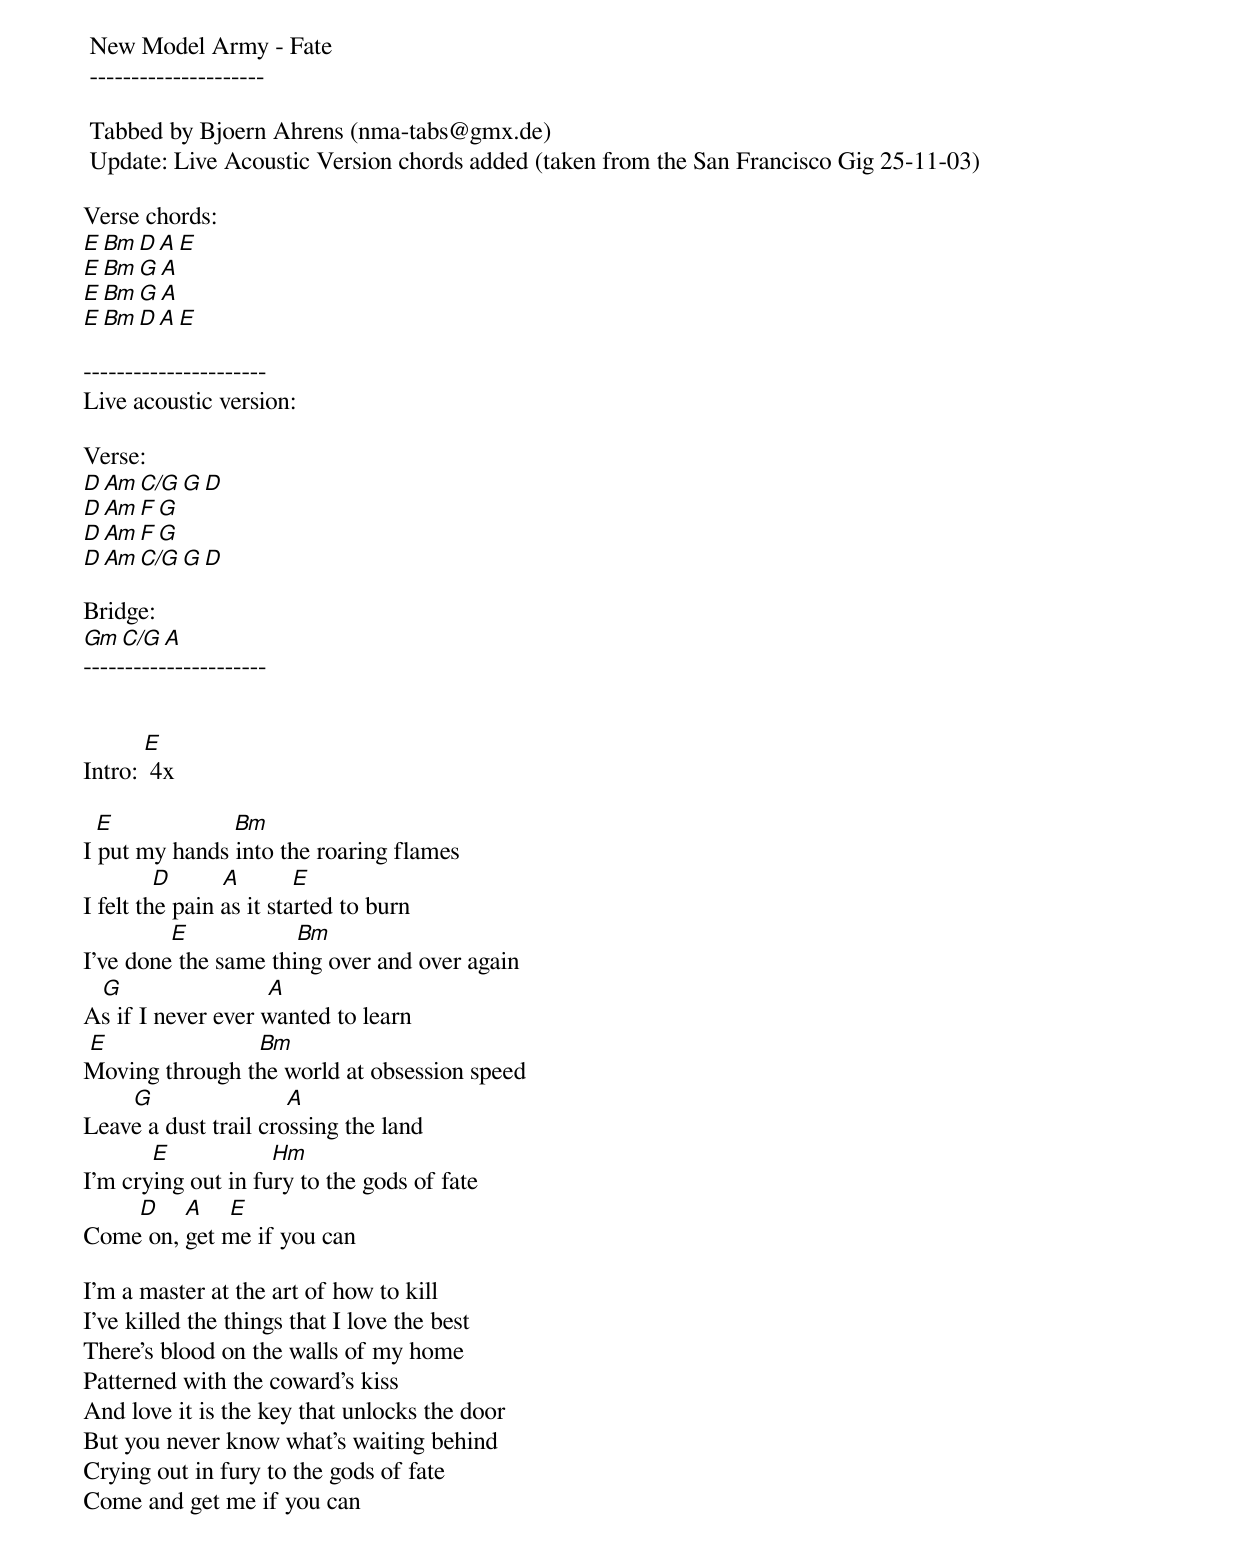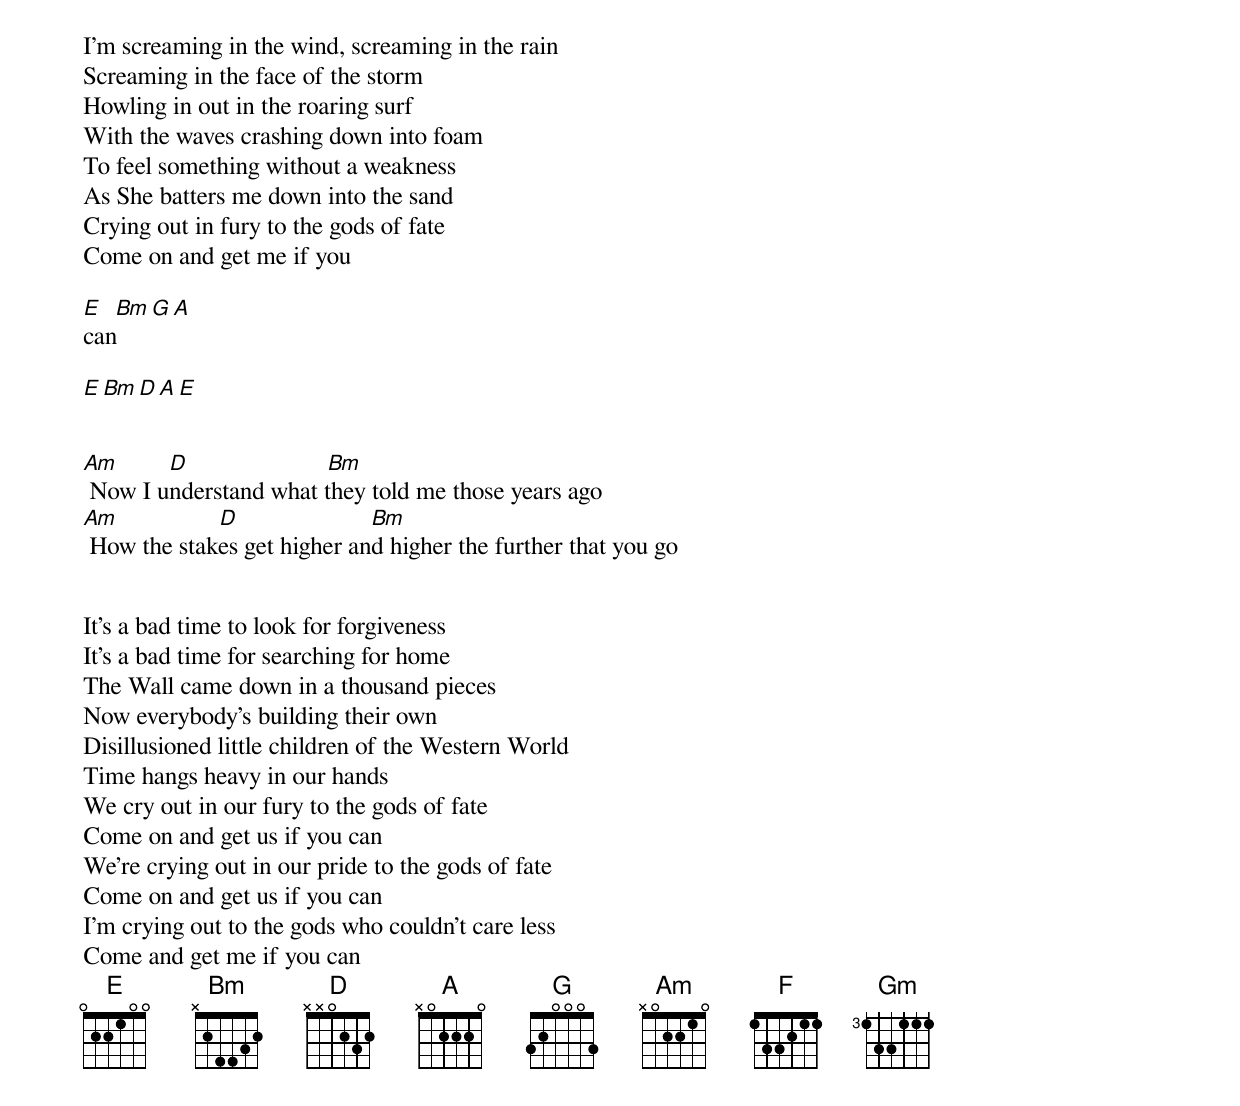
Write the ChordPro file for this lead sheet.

 New Model Army - Fate
 ---------------------

 Tabbed by Bjoern Ahrens (nma-tabs@gmx.de)
 Update: Live Acoustic Version chords added (taken from the San Francisco Gig 25-11-03)

Verse chords:
[E][Bm][D][A][E]
[E][Bm][G][A]
[E][Bm][G][A]
[E][Bm][D][A][E]

----------------------
Live acoustic version:

Verse:
[D][Am][C/G][G][D]
[D][Am][F][G]
[D][Am][F][G]
[D][Am][C/G][G][D]

Bridge:
[Gm][C/G][A]
----------------------


Intro: [E] 4x

  [E]                   [Bm]
I put my hands into the roaring flames
           [D]        [A]        [E]
I felt the pain as it started to burn
              [E]                 [Bm]
I've done the same thing over and over again
   [G]                       [A]
As if I never ever wanted to learn
 [E]                        [Bm]
Moving through the world at obsession speed
        [G]                     [A]
Leave a dust trail crossing the land
           [E]                [Hm]
I'm crying out in fury to the gods of fate
         [D]    [A]    [E]
Come on, get me if you can

I'm a master at the art of how to kill
I've killed the things that I love the best
There's blood on the walls of my home
Patterned with the coward's kiss
And love it is the key that unlocks the door
But you never know what's waiting behind
Crying out in fury to the gods of fate
Come and get me if you can

I'm screaming in the wind, screaming in the rain
Screaming in the face of the storm
Howling in out in the roaring surf
With the waves crashing down into foam
To feel something without a weakness
As She batters me down into the sand
Crying out in fury to the gods of fate
Come on and get me if you

[E]  [Bm][G][A]
can

[E][Bm][D][A][E]


[Am]        [D]                      [Bm]
 Now I understand what they told me those years ago
[Am]                [D]                     [Bm]
 How the stakes get higher and higher the further that you go


It's a bad time to look for forgiveness
It's a bad time for searching for home
The Wall came down in a thousand pieces
Now everybody's building their own
Disillusioned little children of the Western World
Time hangs heavy in our hands
We cry out in our fury to the gods of fate
Come on and get us if you can
We're crying out in our pride to the gods of fate
Come on and get us if you can
I'm crying out to the gods who couldn't care less
Come and get me if you can
